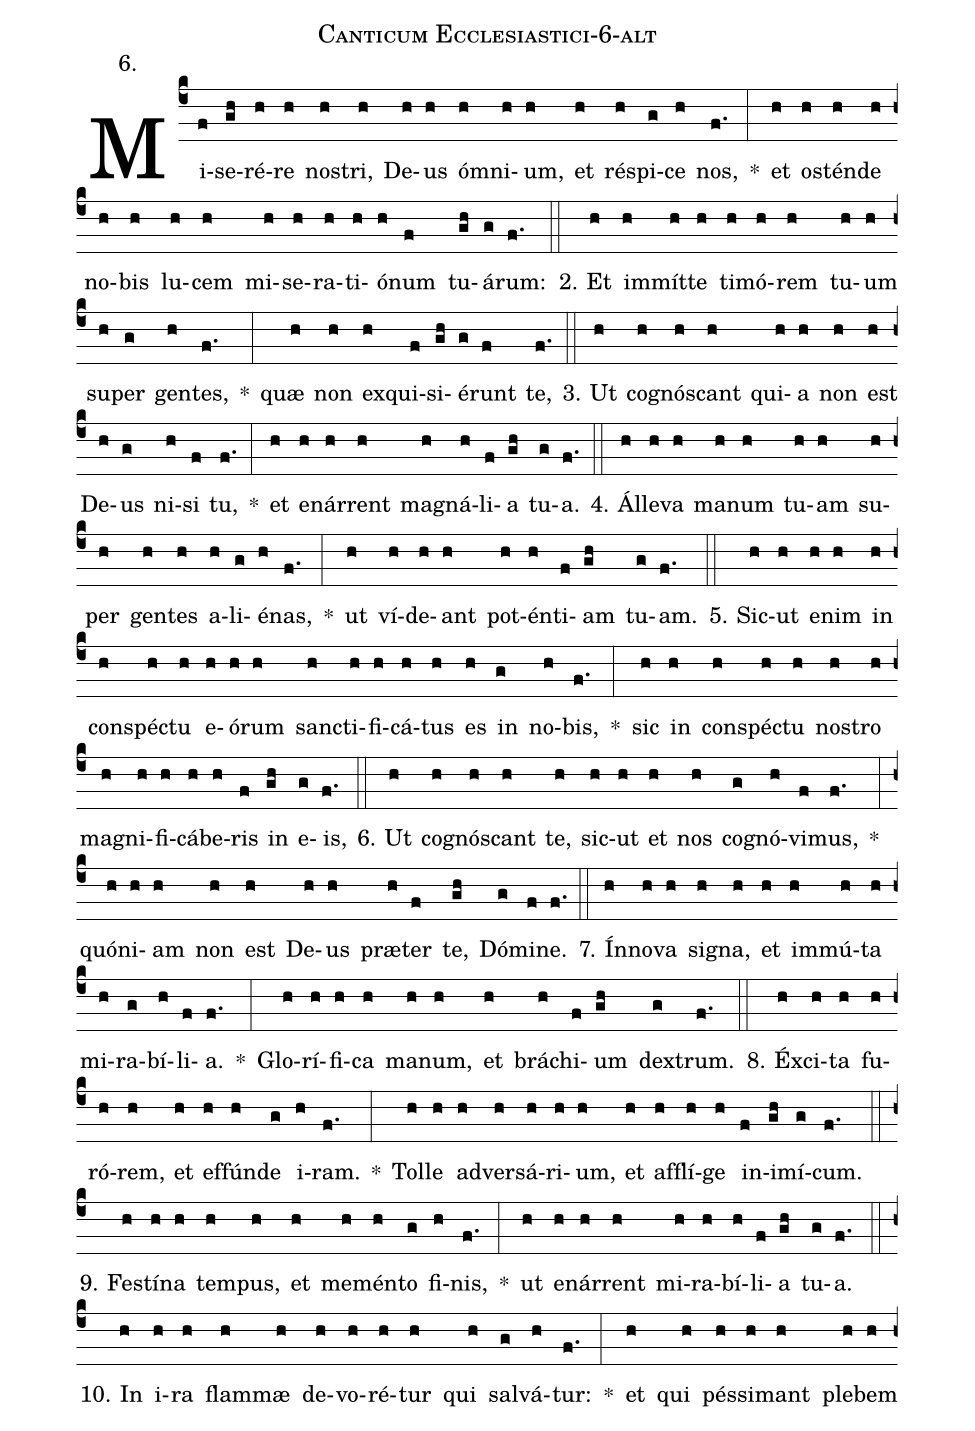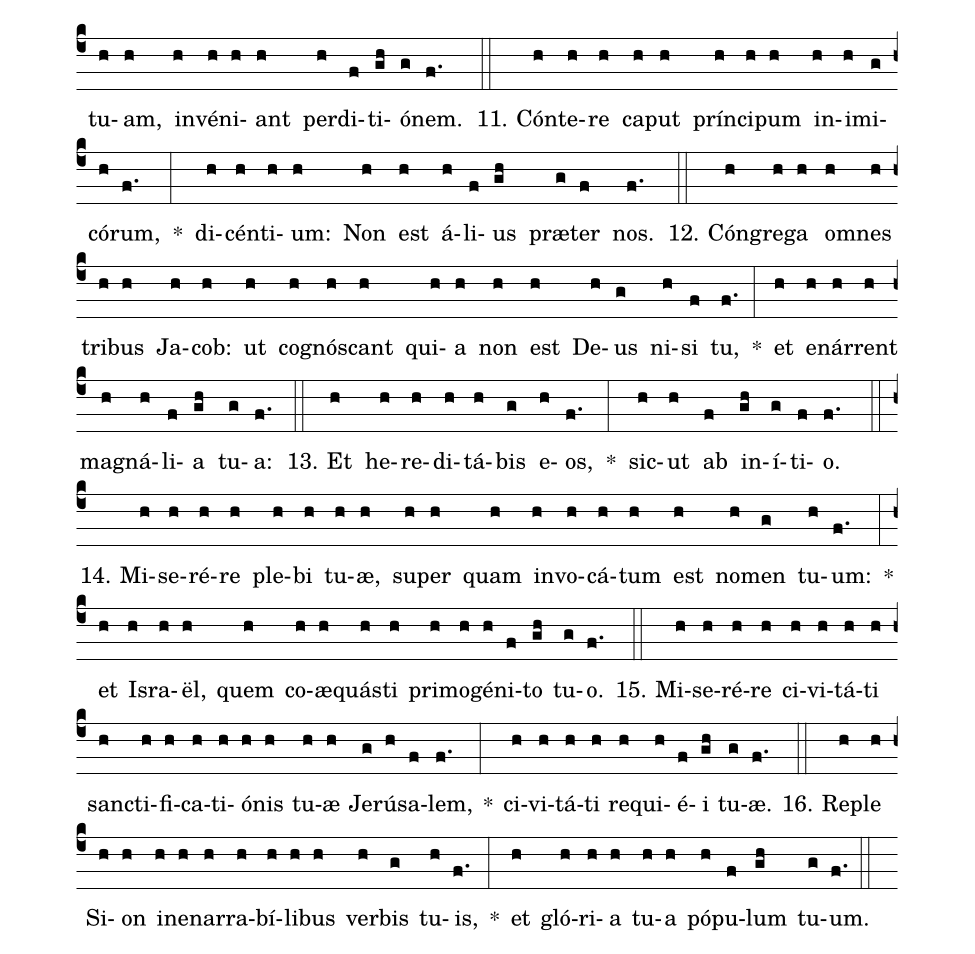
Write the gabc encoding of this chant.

name: Canticum Ecclesiastici-6-alt;
annotation: 6.;
%%
(c4)Mi(f)se(gh)ré(h)re(h) nos(h)tri,(h) De(h)us(h) óm(h)ni(h)um,(h) et(h) ré(h)spi(g)ce(h) nos,(f.) *(:) et(h) os(h)tén(h)de(h) no(h)bis(h) lu(h)cem(h) mi(h)se(h)ra(h)ti(h)ó(h)num(f) tu(gh)á(g)rum:(f.) (::)
2. Et(h) im(h)mít(h)te(h) ti(h)mó(h)rem(h) tu(h)um(h) su(h)per(g) gen(h)tes,(f.) *(:) quæ(h) non(h) ex(h)qui(f)si(gh)é(g)runt(f) te,(f.) (::)
3. Ut(h) co(h)gnós(h)cant(h) qui(h)a(h) non(h) est(h) De(h)us(g) ni(h)si(f) tu,(f.) *(:) et(h) e(h)nár(h)rent(h) ma(h)gná(h)li(f)a(gh) tu(g)a.(f.) (::)
4. Ál(h)le(h)va(h) ma(h)num(h) tu(h)am(h) su(h)per(h) gen(h)tes(h) a(h)li(g)é(h)nas,(f.) *(:) ut(h) ví(h)de(h)ant(h) pot(h)én(h)ti(f)am(gh) tu(g)am.(f.) (::)
5. Sic(h)ut(h) e(h)nim(h) in(h) con(h)spéc(h)tu(h) e(h)ó(h)rum(h) sanc(h)ti(h)fi(h)cá(h)tus(h) es(h) in(g) no(h)bis,(f.) *(:) sic(h) in(h) con(h)spéc(h)tu(h) nos(h)tro(h) ma(h)gni(h)fi(h)cá(h)be(h)ris(f) in(gh) e(g)is,(f.) (::)
6. Ut(h) co(h)gnós(h)cant(h) te,(h) sic(h)ut(h) et(h) nos(h) co(g)gnó(h)vi(f)mus,(f.) *(:) quón(h)i(h)am(h) non(h) est(h) De(h)us(h) præ(h)ter(f) te,(gh) Dó(g)mi(f)ne.(f.) (::)
7. Ín(h)no(h)va(h) si(h)gna,(h) et(h) im(h)mú(h)ta(h) mi(h)ra(g)bí(h)li(f)a.(f.) *(:) Glo(h)rí(h)fi(h)ca(h) ma(h)num,(h) et(h) brá(h)chi(f)um(gh) dex(g)trum.(f.) (::)
8. Éx(h)ci(h)ta(h) fu(h)ró(h)rem,(h) et(h) ef(h)fún(h)de(g) i(h)ram.(f.) *(:) Tol(h)le(h) ad(h)ver(h)sá(h)ri(h)um,(h) et(h) af(h)flí(h)ge(h) in(f)i(gh)mí(g)cum.(f.) (::)
9. Fes(h)tí(h)na(h) tem(h)pus,(h) et(h) me(h)mén(h)to(g) fi(h)nis,(f.) *(:) ut(h) e(h)nár(h)rent(h) mi(h)ra(h)bí(h)li(f)a(gh) tu(g)a.(f.) (::)
10. In(h) i(h)ra(h) flam(h)mæ(h) de(h)vo(h)ré(h)tur(h) qui(h) sal(g)vá(h)tur:(f.) *(:) et(h) qui(h) pés(h)si(h)mant(h) ple(h)bem(h) tu(h)am,(h) in(h)vé(h)ni(h)ant(h) per(h)di(f)ti(gh)ó(g)nem.(f.) (::)
11. Cón(h)te(h)re(h) ca(h)put(h) prín(h)ci(h)pum(h) in(h)i(h)mi(g)có(h)rum,(f.) *(:) di(h)cén(h)ti(h)um:(h) Non(h) est(h) á(h)li(f)us(gh) præ(g)ter(f) nos.(f.) (::)
12. Cón(h)gre(h)ga(h) om(h)nes(h) tri(h)bus(h) Ja(h)cob:(h) ut(h) co(h)gnós(h)cant(h) qui(h)a(h) non(h) est(h) De(h)us(g) ni(h)si(f) tu,(f.) *(:) et(h) e(h)nár(h)rent(h) ma(h)gná(h)li(f)a(gh) tu(g)a:(f.) (::)
13. Et(h) he(h)re(h)di(h)tá(h)bis(g) e(h)os,(f.) *(:) sic(h)ut(h) ab(f) in(gh)í(g)ti(f)o.(f.) (::)
14. Mi(h)se(h)ré(h)re(h) ple(h)bi(h) tu(h)æ,(h) su(h)per(h) quam(h) in(h)vo(h)cá(h)tum(h) est(h) no(h)men(g) tu(h)um:(f.) *(:) et(h) Is(h)ra(h)ël,(h) quem(h) co(h)æ(h)quás(h)ti(h) pri(h)mo(h)gé(h)ni(f)to(gh) tu(g)o.(f.) (::)
15. Mi(h)se(h)ré(h)re(h) ci(h)vi(h)tá(h)ti(h) sanc(h)ti(h)fi(h)ca(h)ti(h)ó(h)nis(h) tu(h)æ(h) Je(g)rú(h)sa(f)lem,(f.) *(:) ci(h)vi(h)tá(h)ti(h) re(h)qui(h)é(f)i(gh) tu(g)æ.(f.) (::)
16. Re(h)ple(h) Si(h)on(h) in(h)e(h)nar(h)ra(h)bí(h)li(h)bus(h) ver(h)bis(g) tu(h)is,(f.) *(:) et(h) gló(h)ri(h)a(h) tu(h)a(h) pó(h)pu(f)lum(gh) tu(g)um.(f.) (::)
